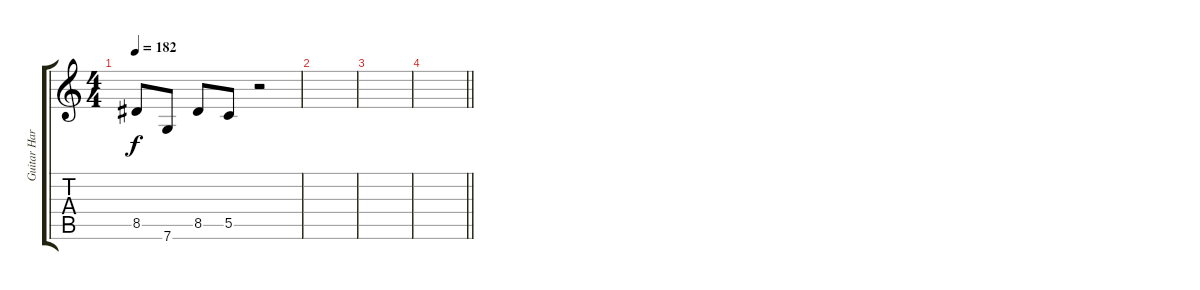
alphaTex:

\track ("Guitar Harmony" "Guitar Har") {instrument overdrivenguitar}
\staff {score tabs}
\tuning (D4 A3 F3 C3 G2 C2) {hide}
\ts (4 4)
\tempo 182
\clef g2
\ks c
8.5.8{dy f} 7.6.8 8.5.8 5.5.8 r.2 |
|
|
\barLineRight lightlight
